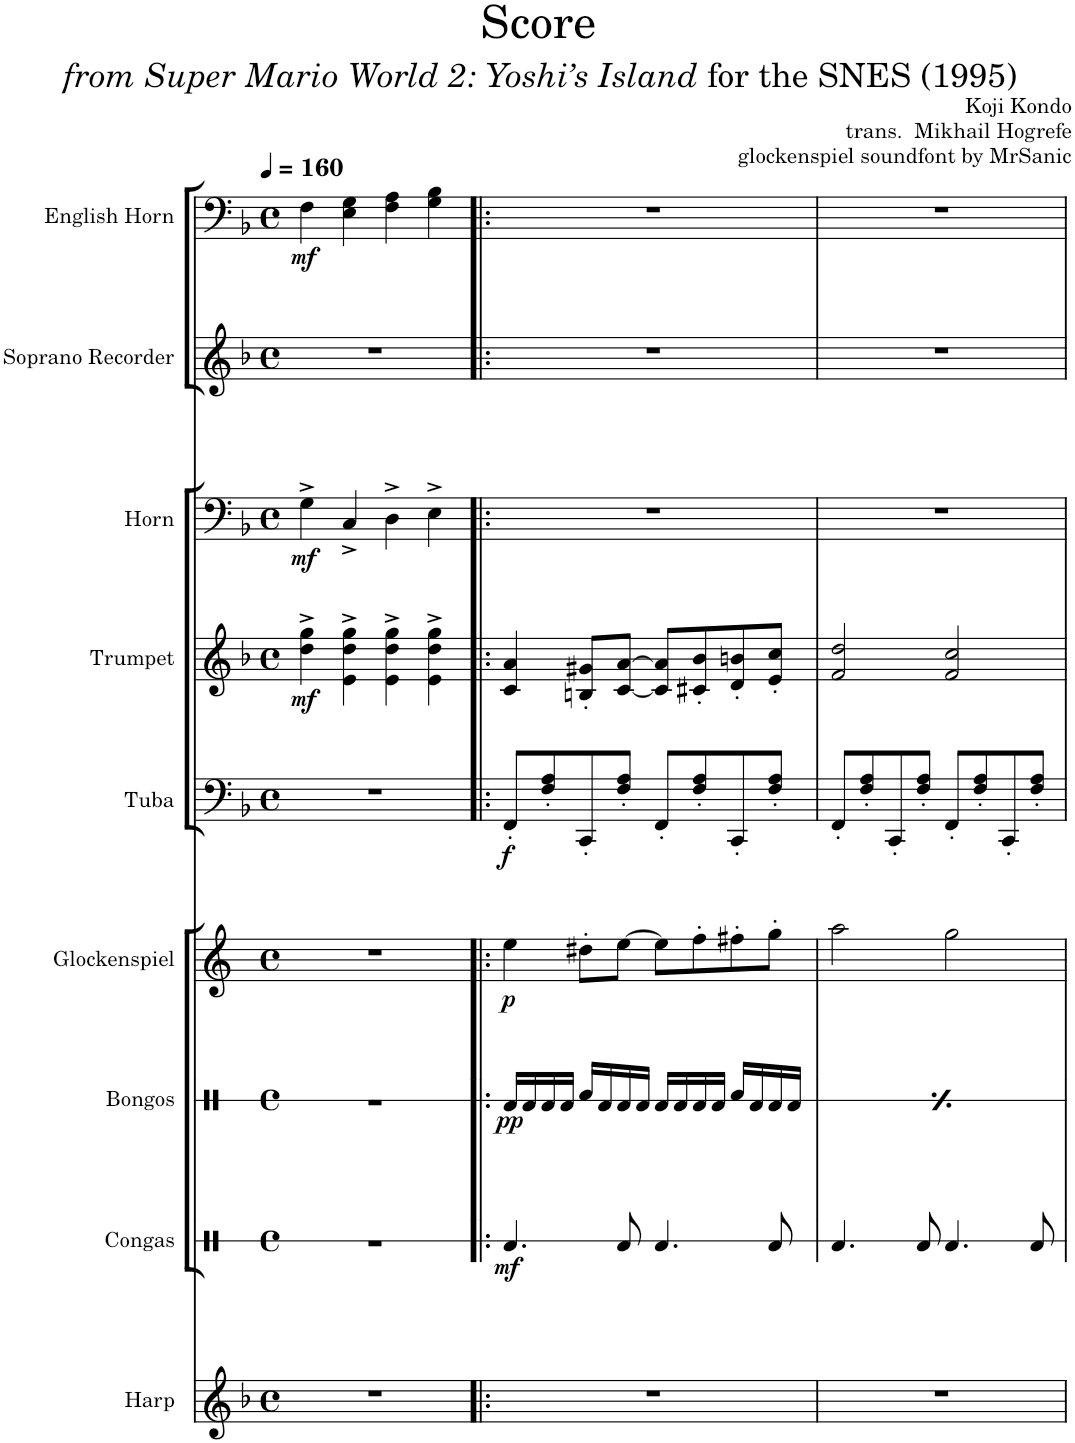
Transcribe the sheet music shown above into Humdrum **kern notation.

**kern	**kern	**dynam	**kern	**dynam	**kern	**dynam	**kern	**dynam	**kern	**dynam	**kern	**dynam	**kern	**kern	**dynam
*part9	*part8	*part8	*part7	*part7	*part6	*part6	*part5	*part5	*part4	*part4	*part3	*part3	*part2	*part1	*part1
*staff9	*staff8	*staff8	*staff7	*staff7	*staff6	*staff6	*staff5	*staff5	*staff4	*staff4	*staff3	*staff3	*staff2	*staff1	*staff1
*I"Harp	*I"Congas	*	*I"Bongos	*	*I"Glockenspiel	*	*I"Tuba	*	*I"Trumpet	*	*I"Horn	*	*I"Soprano Recorder	*I"English Horn	*
*I'Hrp.	*I'Con.	*	*I'Bon.	*	*I'Glock.	*	*I'Tba.	*	*I'Tpt.	*	*I'Hn.	*	*I'S. Rec.	*I'E. Hn.	*
*	*stria1	*	*stria1	*	*	*	*	*	*	*	*	*	*	*	*
*clefG2	*clefX	*	*clefX	*	*clefG2	*	*clefF4	*	*clefG2	*	*clefF4	*	*clefG2	*clefF4	*
*	*	*	*	*	*	*	*	*	*Trd1c2	*	*Trd4c7	*	*	*Trd4c7	*
*k[b-]	*k[]	*	*k[]	*	*k[]	*	*k[b-]	*	*k[b-]	*	*k[b-]	*	*k[b-]	*k[b-]	*
*M4/4	*M4/4	*	*M4/4	*	*M4/4	*	*M4/4	*	*M4/4	*	*M4/4	*	*M4/4	*M4/4	*
*met(c)	*met(c)	*	*met(c)	*	*met(c)	*	*met(c)	*	*met(c)	*	*met(c)	*	*met(c)	*met(c)	*
*MM160	*MM160	*	*MM160	*	*MM160	*	*MM160	*	*MM160	*	*MM160	*	*MM160	*MM160	*
=1	=1	=1	=1	=1	=1	=1	=1	=1	=1	=1	=1	=1	=1	=1	=1
!	!	!	!	!	!	!	!	!	!	!LO:DY:b	!	!LO:DY:b	!	!	!LO:DY:b
1r	1r	.	1r	.	1r	.	1r	.	4dd\^ 4gg\^	mf	4G^\	mf	1r	4F\	mf
.	.	.	.	.	.	.	.	.	4e\^ 4dd\^ 4gg\^	.	4C^/	.	.	4E\ 4G\	.
.	.	.	.	.	.	.	.	.	4e\^ 4dd\^ 4gg\^	.	4D^\	.	.	4F\ 4A\	.
.	.	.	.	.	.	.	.	.	4e\^ 4dd\^ 4gg\^	.	4E^\	.	.	4G\ 4B-\	.
=2!|:	=2!|:	=2!|:	=2!|:	=2!|:	=2!|:	=2!|:	=2!|:	=2!|:	=2!|:	=2!|:	=2!|:	=2!|:	=2!|:	=2!|:	=2!|:
!	!	!LO:DY:b	!	!LO:DY:b	!	!LO:DY:b	!	!LO:DY:b	!	!	!	!	!	!	!
1r	4.Rd/	mf	16Rd/LL	pp	4ee\	p	8FF'/L	f	4c/ 4a/	.	1r	.	1r	1r	.
.	.	.	16Rd/	.	.	.	.	.	.	.	.	.	.	.	.
.	.	.	16Rd/	.	.	.	8F/' 8A/'	.	.	.	.	.	.	.	.
.	.	.	16Rd/JJ	.	.	.	.	.	.	.	.	.	.	.	.
.	.	.	16Rf/LL	.	8dd#X'\L	.	8CC'/	.	8Bn/' 8g#X/'L	.	.	.	.	.	.
.	.	.	16Rd/	.	.	.	.	.	.	.	.	.	.	.	.
.	8Rd/	.	16Rd/	.	[8ee\J	.	8F/' 8A/'J	.	[8c/ [8a/J	.	.	.	.	.	.
.	.	.	16Rd/JJ	.	.	.	.	.	.	.	.	.	.	.	.
.	4.Rd/	.	16Rd/LL	.	8ee\L]	.	8FF'/L	.	8c/] 8a/]L	.	.	.	.	.	.
.	.	.	16Rd/	.	.	.	.	.	.	.	.	.	.	.	.
.	.	.	16Rd/	.	8ff'\	.	8F/' 8A/'	.	8c#X/' 8b-/'	.	.	.	.	.	.
.	.	.	16Rd/JJ	.	.	.	.	.	.	.	.	.	.	.	.
.	.	.	16Rf/LL	.	8ff#X'\	.	8CC'/	.	8d/' 8bn/'	.	.	.	.	.	.
.	.	.	16Rd/	.	.	.	.	.	.	.	.	.	.	.	.
.	8Rd/	.	16Rd/	.	8gg'\J	.	8F/' 8A/'J	.	8e/' 8cc/'J	.	.	.	.	.	.
.	.	.	16Rd/JJ	.	.	.	.	.	.	.	.	.	.	.	.
=3	=3	=3	=3	=3	=3	=3	=3	=3	=3	=3	=3	=3	=3	=3	=3
!	!	!	!	!LO:DY:b	!	!	!	!	!	!	!	!	!	!	!
1r	4.Rd/	.	16Rd/LL	pp	2aa\	.	8FF'/L	.	2f/ 2dd/	.	1r	.	1r	1r	.
.	.	.	16Rd/	.	.	.	.	.	.	.	.	.	.	.	.
.	.	.	16Rd/	.	.	.	8F/' 8A/'	.	.	.	.	.	.	.	.
.	.	.	16Rd/JJ	.	.	.	.	.	.	.	.	.	.	.	.
.	.	.	16Rf/LL	.	.	.	8CC'/	.	.	.	.	.	.	.	.
.	.	.	16Rd/	.	.	.	.	.	.	.	.	.	.	.	.
.	8Rd/	.	16Rd/	.	.	.	8F/' 8A/'J	.	.	.	.	.	.	.	.
.	.	.	16Rd/JJ	.	.	.	.	.	.	.	.	.	.	.	.
.	4.Rd/	.	16Rd/LL	.	2gg\	.	8FF'/L	.	2f/ 2cc/	.	.	.	.	.	.
.	.	.	16Rd/	.	.	.	.	.	.	.	.	.	.	.	.
.	.	.	16Rd/	.	.	.	8F/' 8A/'	.	.	.	.	.	.	.	.
.	.	.	16Rd/JJ	.	.	.	.	.	.	.	.	.	.	.	.
.	.	.	16Rf/LL	.	.	.	8CC'/	.	.	.	.	.	.	.	.
.	.	.	16Rd/	.	.	.	.	.	.	.	.	.	.	.	.
.	8Rd/	.	16Rd/	.	.	.	8F/' 8A/'J	.	.	.	.	.	.	.	.
.	.	.	16Rd/JJ	.	.	.	.	.	.	.	.	.	.	.	.
=	=	=	=	=	=	=	=	=	=	=	=	=	=	=	=
*-	*-	*-	*-	*-	*-	*-	*-	*-	*-	*-	*-	*-	*-	*-	*-
